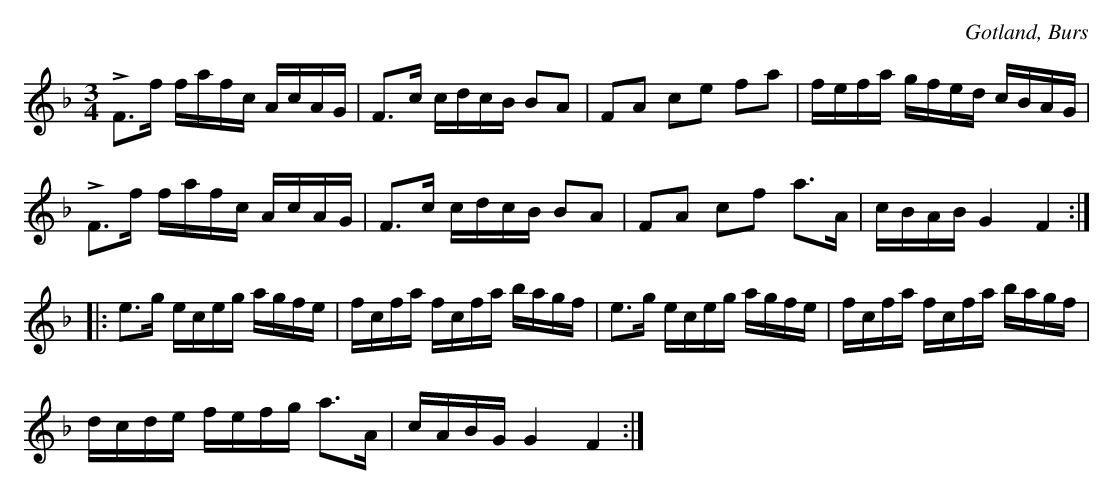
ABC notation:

X:1
T:
O:Gotland, Burs
M:3/4
L:1/16
K:F
LF3f fafc AcAG|F3c cdcB B2A2|F2A2 c2e2 f2a2|fefa gfed cBAG|
LF3f fafc AcAG|F3c cdcB B2A2|F2A2 c2f2 a3A|cBAB G4 F4:|
|:e3g eceg agfe|fcfa fcfa bagf|e3g eceg agfe|fcfa fcfa bagf|
dcde fefg a3A|cABG G4 F4:|
